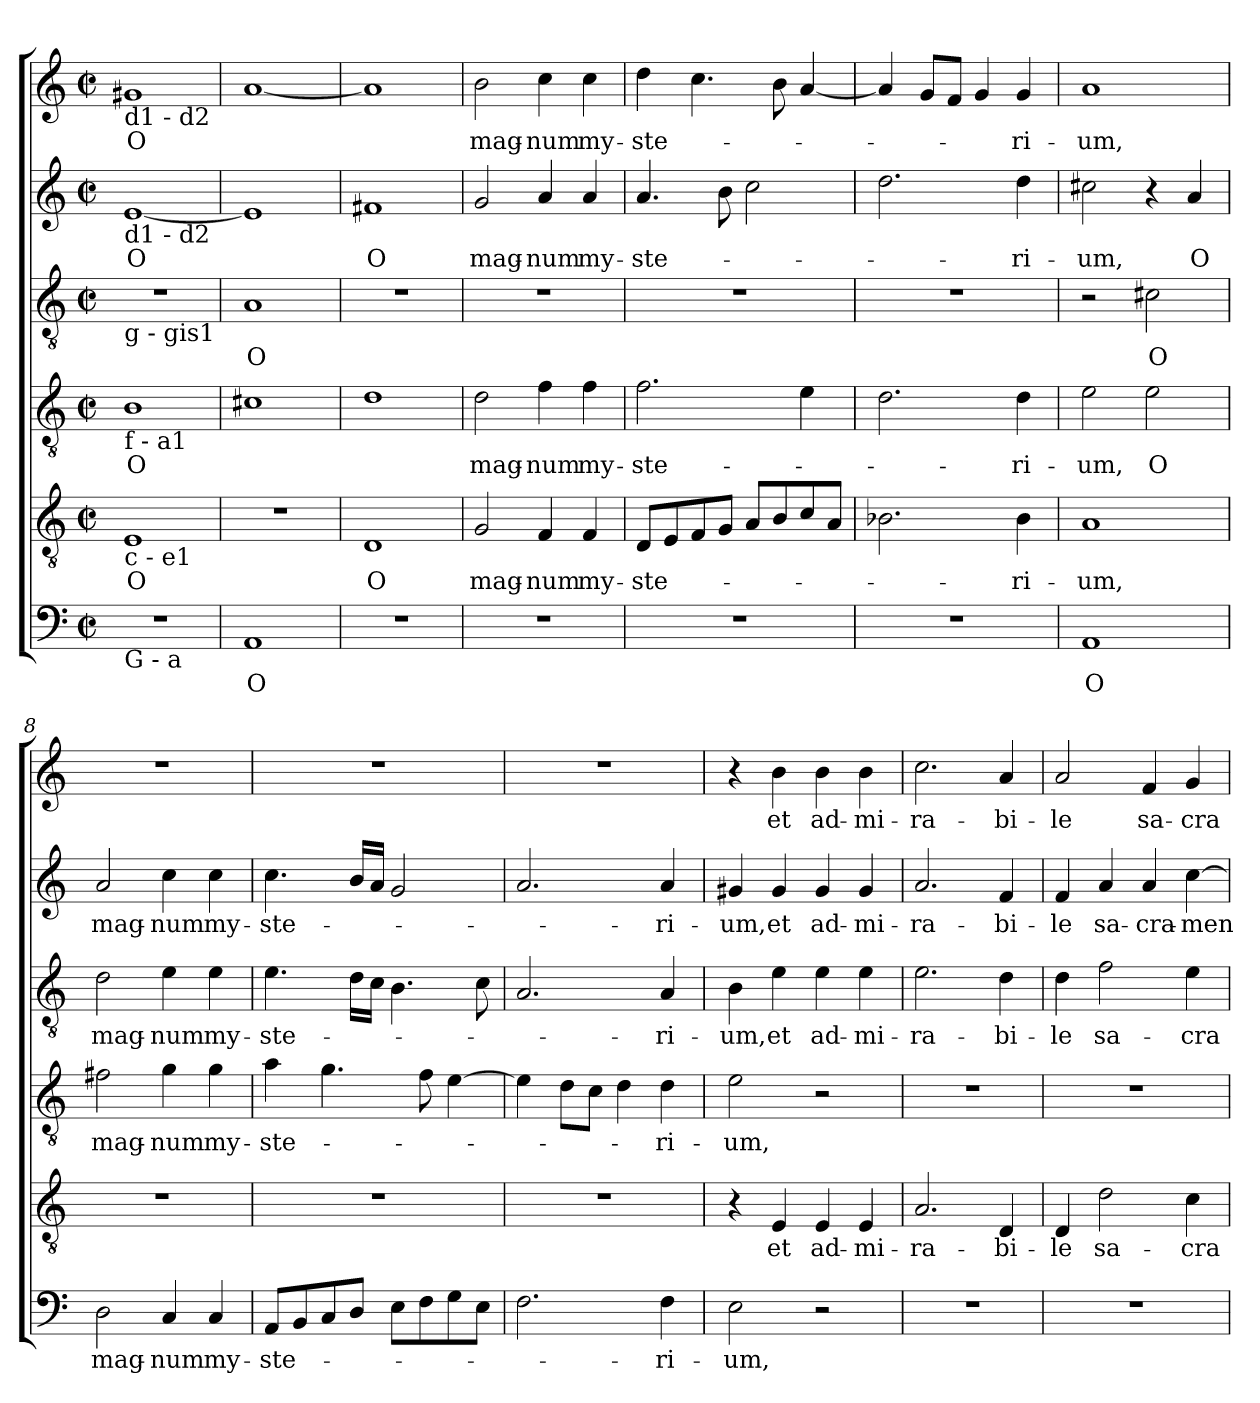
**kern	**text	**kern	**text	**kern	**text	**kern	**text	**kern	**text	**kern	**text
*part6	*part6	*part5	*part5	*part4	*part4	*part3	*part3	*part2	*part2	*part1	*part1
*staff6	*staff6	*staff5	*staff5	*staff4	*staff4	*staff3	*staff3	*staff2	*staff2	*staff1	*staff1
*clefF4	*	*clefGv2	*	*clefGv2	*	*clefGv2	*	*clefG2	*	*clefG2	*
*k[]	*	*k[]	*	*k[]	*	*k[]	*	*k[]	*	*k[]	*
*C:	*	*C:	*	*C:	*	*C:	*	*C:	*	*C:	*
*M2/2	*	*M2/2	*	*M2/2	*	*M2/2	*	*M2/2	*	*M2/2	*
*met(c|)	*	*met(c|)	*	*met(c|)	*	*met(c|)	*	*met(c|)	*	*met(c|)	*
=1	=1	=1	=1	=1	=1	=1	=1	=1	=1	=1	=1
!	!	!	!	!	!	!	!	!	!	!LO:TX:b:t=d1 - d2	!
!	!	!	!	!	!	!	!	!LO:TX:b:t=d1 - d2	!	!	!
!	!	!	!	!	!	!LO:TX:b:t=g - gis1	!	!	!	!	!
!	!	!	!	!LO:TX:b:t=f - a1	!	!	!	!	!	!	!
!	!	!LO:TX:b:t=c - e1	!	!	!	!	!	!	!	!	!
!LO:TX:b:t=G - a	!	!	!	!	!	!	!	!	!	!	!
!	!	!	!LO:LY:b	!	!LO:LY:b	!	!	!	!LO:LY:b	!	!LO:LY:b
1r	.	1E	O	1B	O	1r	.	[1e	O	1g#X	O
=2	=2	=2	=2	=2	=2	=2	=2	=2	=2	=2	=2
!	!LO:LY:b	!	!	!	!	!	!LO:LY:b	!	!	!	!
1AA	O	1r	.	1c#X	.	1A	O	1e]	.	[1a	.
=3	=3	=3	=3	=3	=3	=3	=3	=3	=3	=3	=3
!	!	!	!LO:LY:b	!	!	!	!	!	!LO:LY:b	!	!
1r	.	1D	O	1d	.	1r	.	1f#X	O	1a]	.
=4	=4	=4	=4	=4	=4	=4	=4	=4	=4	=4	=4
!	!	!	!LO:LY:b	!	!LO:LY:b	!	!	!	!LO:LY:b	!	!LO:LY:b
1r	.	2G/	mag-	2d\	mag-	1r	.	2g/	mag-	2b\	mag-
!	!	!	!LO:LY:b	!	!LO:LY:b	!	!	!	!LO:LY:b	!	!LO:LY:b
.	.	4F/	-num	4f\	-num	.	.	4a/	-num	4cc\	-num
!	!	!	!LO:LY:b	!	!LO:LY:b	!	!	!	!LO:LY:b	!	!LO:LY:b
.	.	4F/	my-	4f\	my-	.	.	4a/	my-	4cc\	my-
=5	=5	=5	=5	=5	=5	=5	=5	=5	=5	=5	=5
!	!	!	!LO:LY:b	!	!LO:LY:b	!	!	!	!LO:LY:b	!	!LO:LY:b
1r	.	8D/L	-ste-	2.f\	-ste-	1r	.	4.a/	-ste-	4dd\	-ste-
.	.	8E/	.	.	.	.	.	.	.	.	.
.	.	8F/	.	.	.	.	.	.	.	4.cc\	.
.	.	8G/J	.	.	.	.	.	8b\	.	.	.
.	.	8A/L	.	.	.	.	.	2cc\	.	.	.
.	.	8B/	.	.	.	.	.	.	.	8b\	.
.	.	8c/	.	4e\	.	.	.	.	.	[4a/	.
.	.	8A/J	.	.	.	.	.	.	.	.	.
=6	=6	=6	=6	=6	=6	=6	=6	=6	=6	=6	=6
1r	.	2.B-X\	.	2.d\	.	1r	.	2.dd\	.	4a/]	.
.	.	.	.	.	.	.	.	.	.	8g/L	.
.	.	.	.	.	.	.	.	.	.	8f/J	.
.	.	.	.	.	.	.	.	.	.	4g/	.
!	!	!	!LO:LY:b	!	!LO:LY:b	!	!	!	!LO:LY:b	!	!LO:LY:b
.	.	4B-\	-ri-	4d\	-ri-	.	.	4dd\	-ri-	4g/	-ri-
!!LO:LB:g=z
=7	=7	=7	=7	=7	=7	=7	=7	=7	=7	=7	=7
!	!LO:LY:b	!	!LO:LY:b	!	!LO:LY:b	!	!	!	!LO:LY:b	!	!LO:LY:b
1AA	O	1A	-um,	2e\	-um,	2r	.	2cc#X\	-um,	1a	-um,
!	!	!	!	!	!LO:LY:b	!	!LO:LY:b	!	!	!	!
.	.	.	.	2e\	O	2c#X\	O	4r	.	.	.
!	!	!	!	!	!	!	!	!	!LO:LY:b	!	!
.	.	.	.	.	.	.	.	4a/	O	.	.
=8	=8	=8	=8	=8	=8	=8	=8	=8	=8	=8	=8
!	!LO:LY:b	!	!	!	!LO:LY:b	!	!LO:LY:b	!	!LO:LY:b	!	!
2D\	mag-	1r	.	2f#X\	mag-	2d\	mag-	2a/	mag-	1r	.
!	!LO:LY:b	!	!	!	!LO:LY:b	!	!LO:LY:b	!	!LO:LY:b	!	!
4C/	-num	.	.	4g\	-num	4e\	-num	4cc\	-num	.	.
!	!LO:LY:b	!	!	!	!LO:LY:b	!	!LO:LY:b	!	!LO:LY:b	!	!
4C/	my-	.	.	4g\	my-	4e\	my-	4cc\	my-	.	.
=9	=9	=9	=9	=9	=9	=9	=9	=9	=9	=9	=9
!	!LO:LY:b	!	!	!	!LO:LY:b	!	!LO:LY:b	!	!LO:LY:b	!	!
8AA/L	-ste-	1r	.	4a\	-ste-	4.e\	-ste-	4.cc\	-ste-	1r	.
8BB/	.	.	.	.	.	.	.	.	.	.	.
8C/	.	.	.	4.g\	.	.	.	.	.	.	.
8D/J	.	.	.	.	.	16d\LL	.	16b/LL	.	.	.
.	.	.	.	.	.	16c\JJ	.	16a/JJ	.	.	.
8E\L	.	.	.	.	.	4.B\	.	2g/	.	.	.
8F\	.	.	.	8f\	.	.	.	.	.	.	.
8G\	.	.	.	[4e\	.	.	.	.	.	.	.
8E\J	.	.	.	.	.	8c\	.	.	.	.	.
=10	=10	=10	=10	=10	=10	=10	=10	=10	=10	=10	=10
2.F\	.	1r	.	4e\]	.	2.A/	.	2.a/	.	1r	.
.	.	.	.	8d\L	.	.	.	.	.	.	.
.	.	.	.	8c\J	.	.	.	.	.	.	.
.	.	.	.	4d\	.	.	.	.	.	.	.
!	!LO:LY:b	!	!	!	!LO:LY:b	!	!LO:LY:b	!	!LO:LY:b	!	!
4F\	-ri-	.	.	4d\	-ri-	4A/	-ri-	4a/	-ri-	.	.
=11	=11	=11	=11	=11	=11	=11	=11	=11	=11	=11	=11
!	!LO:LY:b	!	!	!	!LO:LY:b	!	!LO:LY:b	!	!LO:LY:b	!	!
2E\	-um,	4r	.	2e\	-um,	4B\	-um,	4g#X/	-um,	4r	.
!	!	!	!LO:LY:b	!	!	!	!LO:LY:b	!	!LO:LY:b	!	!LO:LY:b
.	.	4E/	et	.	.	4e\	et	4g#/	et	4b\	et
!	!	!	!LO:LY:b	!	!	!	!LO:LY:b	!	!LO:LY:b	!	!LO:LY:b
2r	.	4E/	ad-	2r	.	4e\	ad-	4g#/	ad-	4b\	ad-
!	!	!	!LO:LY:b	!	!	!	!LO:LY:b	!	!LO:LY:b	!	!LO:LY:b
.	.	4E/	-mi-	.	.	4e\	-mi-	4g#/	-mi-	4b\	-mi-
=12	=12	=12	=12	=12	=12	=12	=12	=12	=12	=12	=12
!	!	!	!LO:LY:b	!	!	!	!LO:LY:b	!	!LO:LY:b	!	!LO:LY:b
1r	.	2.A/	-ra-	1r	.	2.e\	-ra-	2.a/	-ra-	2.cc\	-ra-
!	!	!	!LO:LY:b	!	!	!	!LO:LY:b	!	!LO:LY:b	!	!LO:LY:b
.	.	4D/	-bi-	.	.	4d\	-bi-	4f/	-bi-	4a/	-bi-
!!LO:LB:g=z
=13	=13	=13	=13	=13	=13	=13	=13	=13	=13	=13	=13
!	!	!	!LO:LY:b	!	!	!	!LO:LY:b	!	!LO:LY:b	!	!LO:LY:b
1r	.	4D/	-le	1r	.	4d\	-le	4f/	-le	2a/	-le
!	!	!	!LO:LY:b	!	!	!	!LO:LY:b	!	!LO:LY:b	!	!
.	.	2d\	sa-	.	.	2f\	sa-	4a/	sa-	.	.
!	!	!	!	!	!	!	!	!	!LO:LY:b	!	!LO:LY:b
.	.	.	.	.	.	.	.	4a/	-cra-	4f/	sa-
!	!	!	!LO:LY:b	!	!	!	!LO:LY:b	!	!LO:LY:b	!	!LO:LY:b
.	.	4c\	-cra-	.	.	4e\	-cra-	[4cc\	-men-	4g/	-cra-
=	=	=	=	=	=	=	=	=	=	=	=
*-	*-	*-	*-	*-	*-	*-	*-	*-	*-	*-	*-
